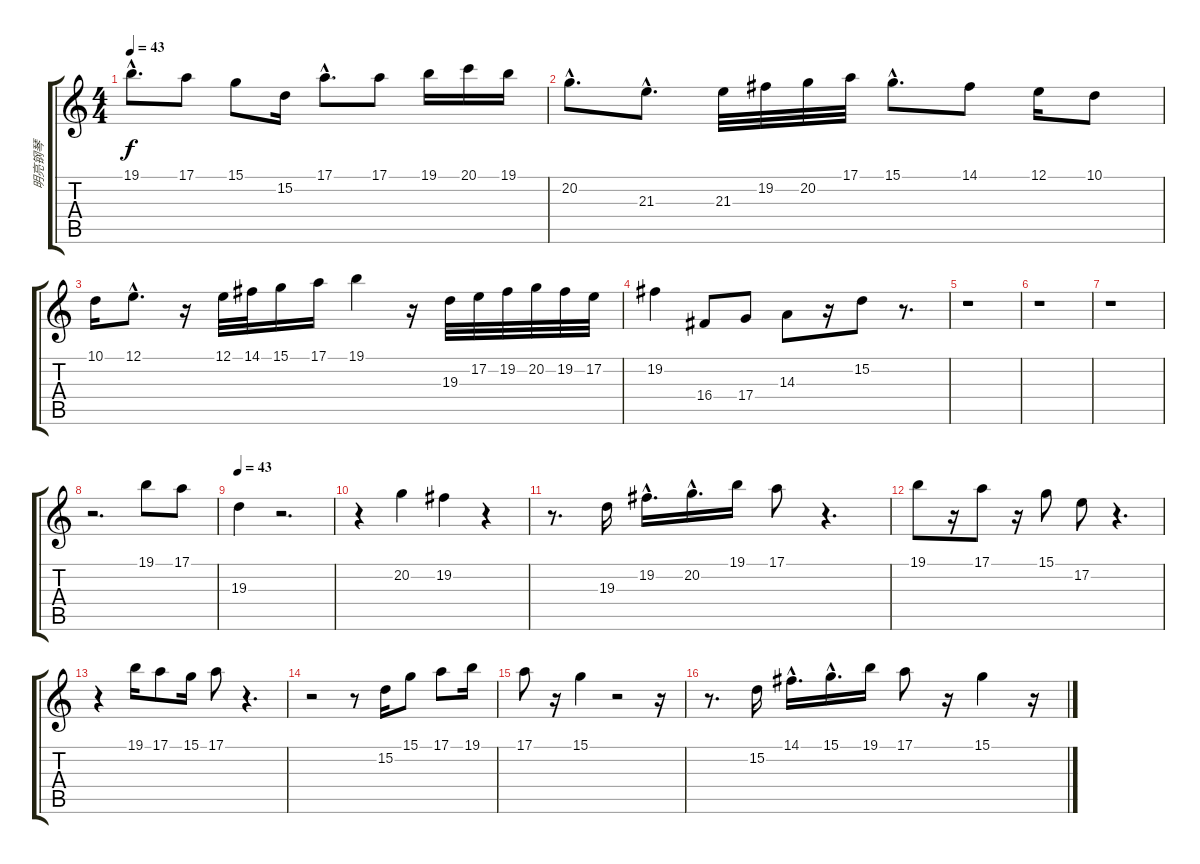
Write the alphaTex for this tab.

\track ("明亮钢琴" "明亮钢琴") {instrument brightacousticpiano}
\staff {score tabs}
\tuning (E4 B3 G3 D3 A2 E2) {hide}
\ts (4 4)
\tempo 43
\clef g2
\ks c
19.1{hac}.8{d dy f instrument brightacousticpiano} 17.1.8 15.1.8 15.2.16 17.1{hac}.8{d} 17.1.8 19.1.16 20.1.16 19.1.16 |
20.2{hac}.8{d} 21.3{hac}.8{d} 21.3.32 19.2.32 20.2.32 17.1.32 15.1{hac}.8{d} 14.1.8 12.1.16 10.1.8 |
10.1.16 12.1{hac}.8{d} r.16 12.1.32 14.1.32 15.1.16 17.1.16 19.1.4 r.16 19.3.32 17.2.32 19.2.32 20.2.32 19.2.32 17.2.32 |
19.2.4 16.4.8 17.4.8 14.3.8 r.16 15.2.8 r.8{d} |
r.1 |
r.1 |
r.1 |
r.2{d} 19.1.8 17.1.8 |
\tempo 43
19.3.4 r.2{d} |
r.4 20.2.4 19.2.4 r.4 |
r.8{d} 19.3.16 19.2{hac}.16{d} 20.2{hac}.16{d} 19.1.16 17.1.8 r.4{d} |
19.1.8 r.16 17.1.8 r.16 15.1.8 17.2.8 r.4{d} |
r.4 19.1.16 17.1.8 15.1.16 17.1.8 r.4{d} |
r.2 r.8 15.2.16 15.1.8 17.1.8 19.1.16 |
17.1.8 r.16 15.1.4 r.2 r.16 |
r.8{d} 15.2.16 14.1{hac}.16{d} 15.1{hac}.16{d} 19.1.16 17.1.8 r.16 15.1.4 r.16
